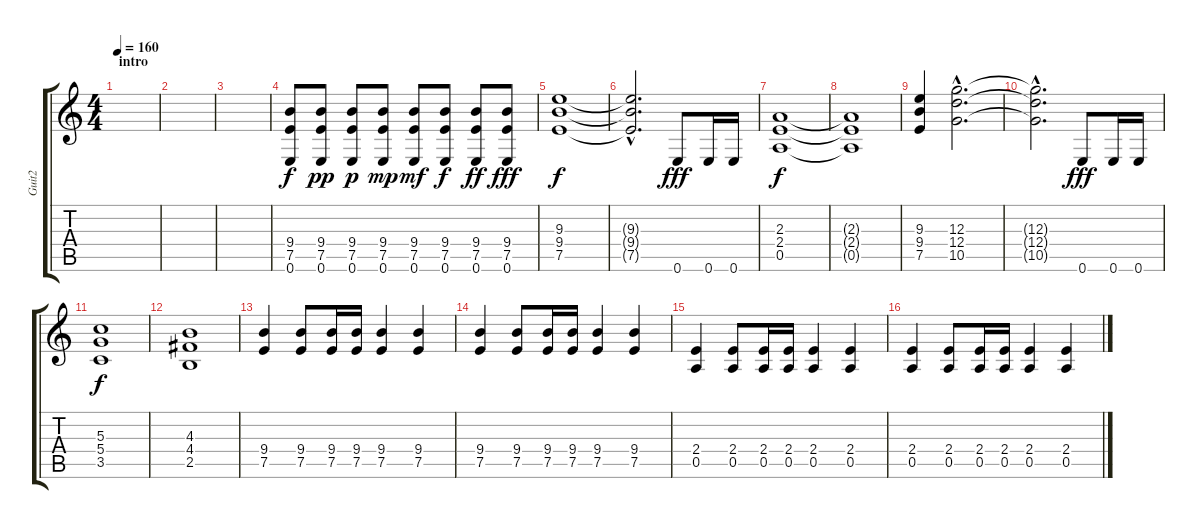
\track ("Guit2" "Guit2") {instrument overdrivenguitar}
\staff {score tabs}
\tuning (E4 B3 G3 D3 A2 E2) {hide}
\ts (4 4)
\section ("" "intro")
\tempo 160
\clef g2
\ks c
|
|
|
(9.4 7.5 0.6).8 (9.4 7.5 0.6).8{dy pp} (9.4 7.5 0.6).8{dy p} (9.4 7.5 0.6).8{dy mp} (9.4 7.5 0.6).8{dy mf} (9.4 7.5 0.6).8{dy f} (9.4 7.5 0.6).8{dy ff} (9.4 7.5 0.6).8{dy fff} |
(9.3 9.4 7.5).1{dy f} |
(9.3{hac t} 9.4{hac t} 7.5{hac t}).2{d} 0.6.8{dy fff} 0.6.16 0.6.16 |
(2.3 2.4 0.5).1{dy f} |
(2.3{t} 2.4{t} 0.5{t}).1 |
(9.3 9.4 7.5).4 (12.3{hac} 12.4{hac} 10.5{hac}).2{d} |
(12.3{hac t} 12.4{hac t} 10.5{hac t}).2{d} 0.6.8{dy fff} 0.6.16 0.6.16 |
(5.3 5.4 3.5).1{dy f} |
(4.3 4.4 2.5).1 |
(9.4 7.5).4 (9.4 7.5).8 (9.4 7.5).16 (9.4 7.5).16 (9.4 7.5).4 (9.4 7.5).4 |
(9.4 7.5).4 (9.4 7.5).8 (9.4 7.5).16 (9.4 7.5).16 (9.4 7.5).4 (9.4 7.5).4 |
(2.4 0.5).4 (2.4 0.5).8 (2.4 0.5).16 (2.4 0.5).16 (2.4 0.5).4 (2.4 0.5).4 |
(2.4 0.5).4 (2.4 0.5).8 (2.4 0.5).16 (2.4 0.5).16 (2.4 0.5).4 (2.4 0.5).4
